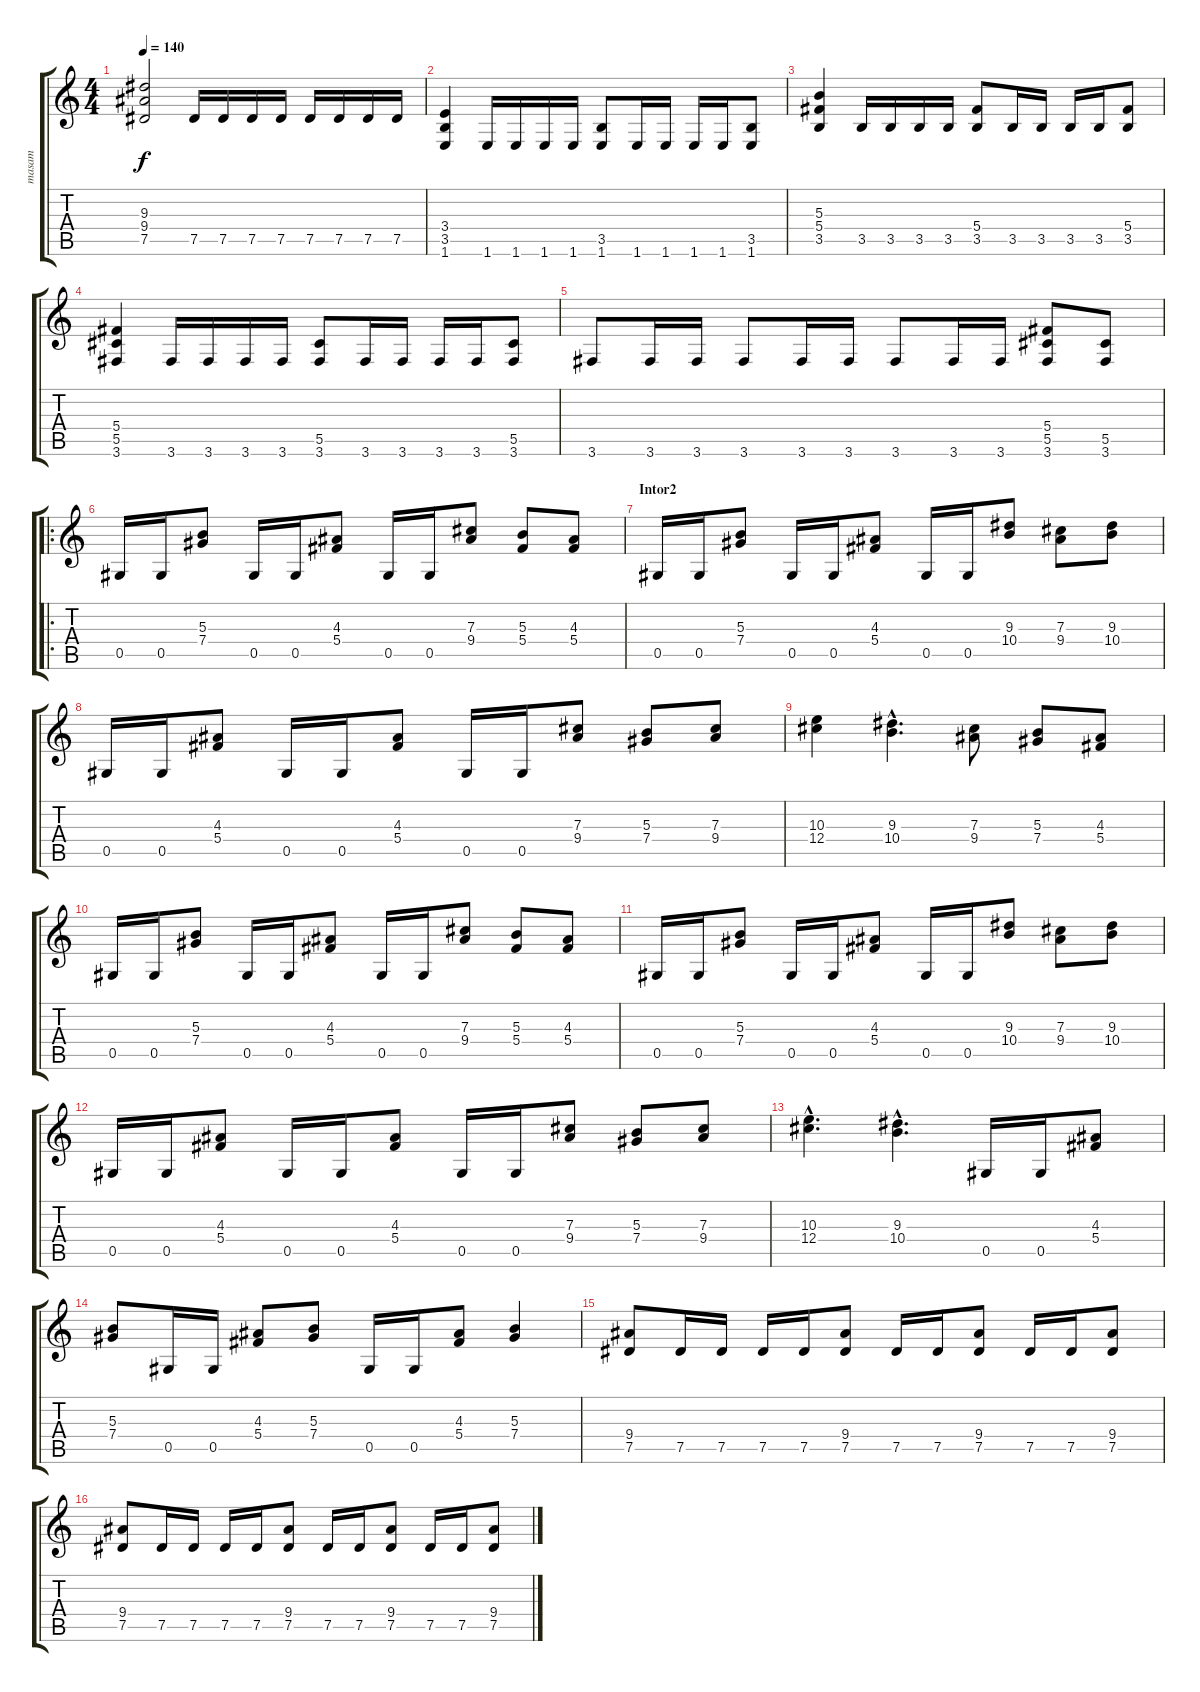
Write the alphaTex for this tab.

\track ("masam" "masam") {instrument distortionguitar}
\staff {score tabs}
\tuning (Eb4 Bb3 Gb3 Db3 Ab2 Eb2) {hide}
\ts (4 4)
\tempo 140
\clef g2
\ks aminor
(9.3 9.4 7.5).2{dy f} 7.5.16 7.5.16 7.5.16 7.5.16 7.5.16 7.5.16 7.5.16 7.5.16 |
(3.4 3.5 1.6).4 1.6.16 1.6.16 1.6.16 1.6.16 (3.5 1.6).8 1.6.16 1.6.16 1.6.16 1.6.16 (3.5 1.6).8 |
(5.3 5.4 3.5).4 3.5.16 3.5.16 3.5.16 3.5.16 (5.4 3.5).8 3.5.16 3.5.16 3.5.16 3.5.16 (5.4 3.5).8 |
(5.4 5.5 3.6).4 3.6.16 3.6.16 3.6.16 3.6.16 (5.5 3.6).8 3.6.16 3.6.16 3.6.16 3.6.16 (5.5 3.6).8 |
3.6.8 3.6.16 3.6.16 3.6.8 3.6.16 3.6.16 3.6.8 3.6.16 3.6.16 (5.4 5.5 3.6).8 (5.5 3.6).8 |
\ro
0.5.16 0.5.16 (5.3 7.4).8 0.5.16 0.5.16 (4.3 5.4).8 0.5.16 0.5.16 (7.3 9.4).8 (5.3 5.4).8 (4.3 5.4).8 |
\section ("" "Intor2")
0.5.16 0.5.16 (5.3 7.4).8 0.5.16 0.5.16 (4.3 5.4).8 0.5.16 0.5.16 (9.3 10.4).8 (7.3 9.4).8 (9.3 10.4).8 |
0.5.16 0.5.16 (4.3 5.4).8 0.5.16 0.5.16 (4.3 5.4).8 0.5.16 0.5.16 (7.3 9.4).8 (5.3 7.4).8 (7.3 9.4).8 |
(10.3 12.4).4 (9.3{hac} 10.4{hac}).4{d} (7.3 9.4).8 (5.3 7.4).8 (4.3 5.4).8 |
0.5.16 0.5.16 (5.3 7.4).8 0.5.16 0.5.16 (4.3 5.4).8 0.5.16 0.5.16 (7.3 9.4).8 (5.3 5.4).8 (4.3 5.4).8 |
0.5.16 0.5.16 (5.3 7.4).8 0.5.16 0.5.16 (4.3 5.4).8 0.5.16 0.5.16 (9.3 10.4).8 (7.3 9.4).8 (9.3 10.4).8 |
0.5.16 0.5.16 (4.3 5.4).8 0.5.16 0.5.16 (4.3 5.4).8 0.5.16 0.5.16 (7.3 9.4).8 (5.3 7.4).8 (7.3 9.4).8 |
(10.3{hac} 12.4{hac}).4{d} (9.3{hac} 10.4{hac}).4{d} 0.5.16 0.5.16 (4.3 5.4).8 |
(5.3 7.4).8 0.5.16 0.5.16 (4.3 5.4).8 (5.3 7.4).8 0.5.16 0.5.16 (4.3 5.4).8 (5.3 7.4).4 |
(9.4 7.5).8 7.5.16 7.5.16 7.5.16 7.5.16 (9.4 7.5).8 7.5.16 7.5.16 (9.4 7.5).8 7.5.16 7.5.16 (9.4 7.5).8 |
(9.4 7.5).8 7.5.16 7.5.16 7.5.16 7.5.16 (9.4 7.5).8 7.5.16 7.5.16 (9.4 7.5).8 7.5.16 7.5.16 (9.4 7.5).8
